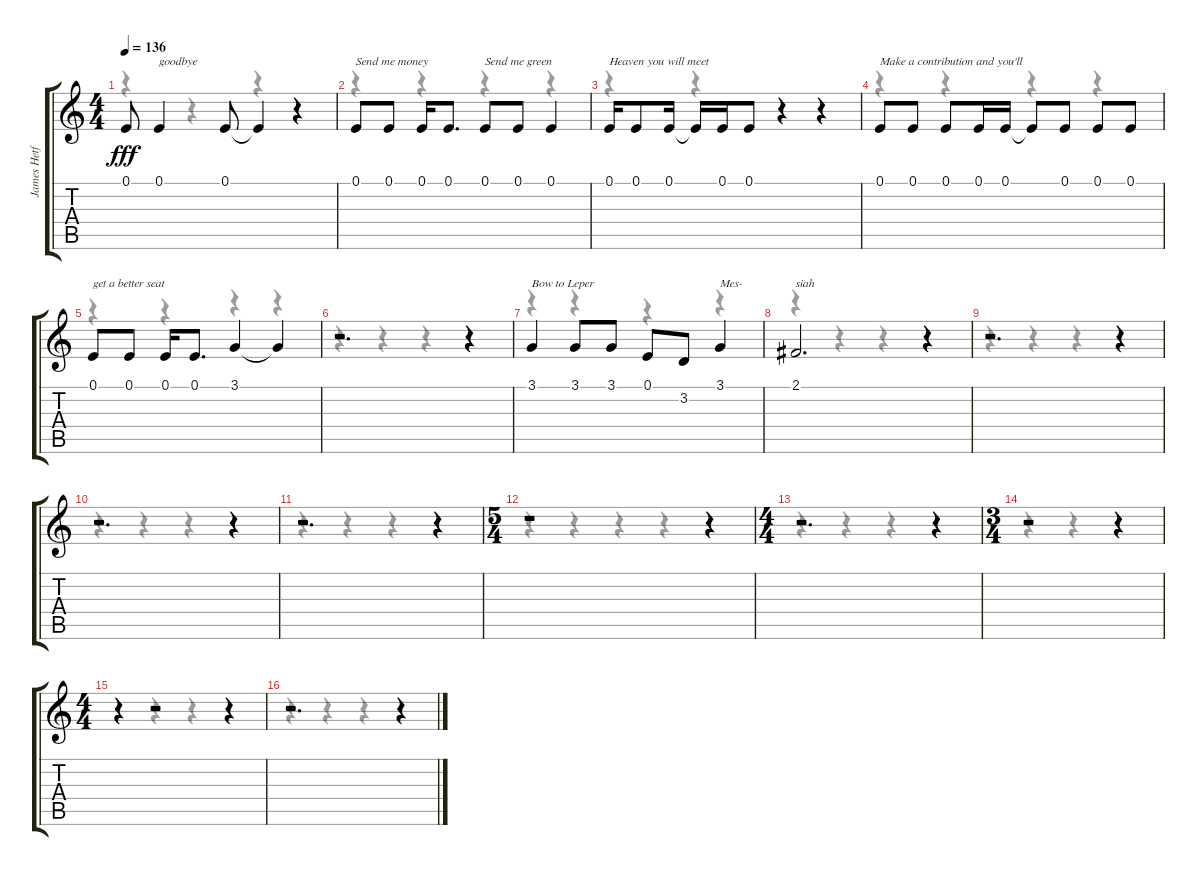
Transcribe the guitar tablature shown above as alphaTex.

\track ("James Hetfield (Vocals)" "James Hetf") {instrument baritonesax}
\staff {score tabs}
\tuning (E4 B3 G3 D3 A2 E2) {hide}
\voice
\ts (4 4)
\tempo 136
\clef g2
\ks c
0.1{t}.8{dy fff} 0.1.4{txt "goodbye"} 0.1.8 0.1{t}.4 r.4 |
0.1.8{txt "Send me money"} 0.1.8 0.1.16 0.1.8{d} 0.1.8{txt "Send me green"} 0.1.8 0.1.4 |
0.1.16{txt "Heaven you will meet"} 0.1.8 0.1.16 0.1{t}.16 0.1.16 0.1.8 r.4 r.4 |
0.1.8{txt "Make a contribution and you'll"} 0.1.8 0.1.8 0.1.16 0.1.16 0.1{t}.8 0.1.8 0.1.8 0.1.8 |
0.1.8{txt "get a better seat"} 0.1.8 0.1.16 0.1.8{d} 3.1.4 3.1{t}.4 |
r.2{d} r.4 |
3.1.4{txt "Bow to Leper"} 3.1.8 3.1.8 0.1.8 3.2.8 3.1.4{txt "Mes-"} |
2.1.2{d txt "siah"} r.4 |
r.2{d} r.4 |
r.2{d} r.4 |
r.2{d} r.4 |
\ts (5 4)
r.1 r.4 |
\ts (4 4)
r.2{d} r.4 |
\ts (3 4)
r.2 r.4 |
\ts (4 4)
r.4 r.2 r.4 |
r.2{d} r.4
\voice
\clef g2
\ottava regular
\simile none
\ks c
r.4{dy f} r.4 r.4 r.4 |
r.4 r.4 r.4 r.4 |
r.4 r.4 r.4 r.4 |
r.4 r.4 r.4 r.4 |
r.4 r.4 r.4 r.4 |
r.4 r.4 r.4 r.4 |
r.4 r.4 r.4 r.4 |
r.4 r.4 r.4 r.4 |
r.4 r.4 r.4 r.4 |
r.4 r.4 r.4 r.4 |
r.4 r.4 r.4 r.4 |
r.4 r.4 r.4 r.4 r.4 |
r.4 r.4 r.4 r.4 |
r.4 r.4 r.4 |
r.4 r.4 r.4 r.4 |
r.4 r.4 r.4 r.4
